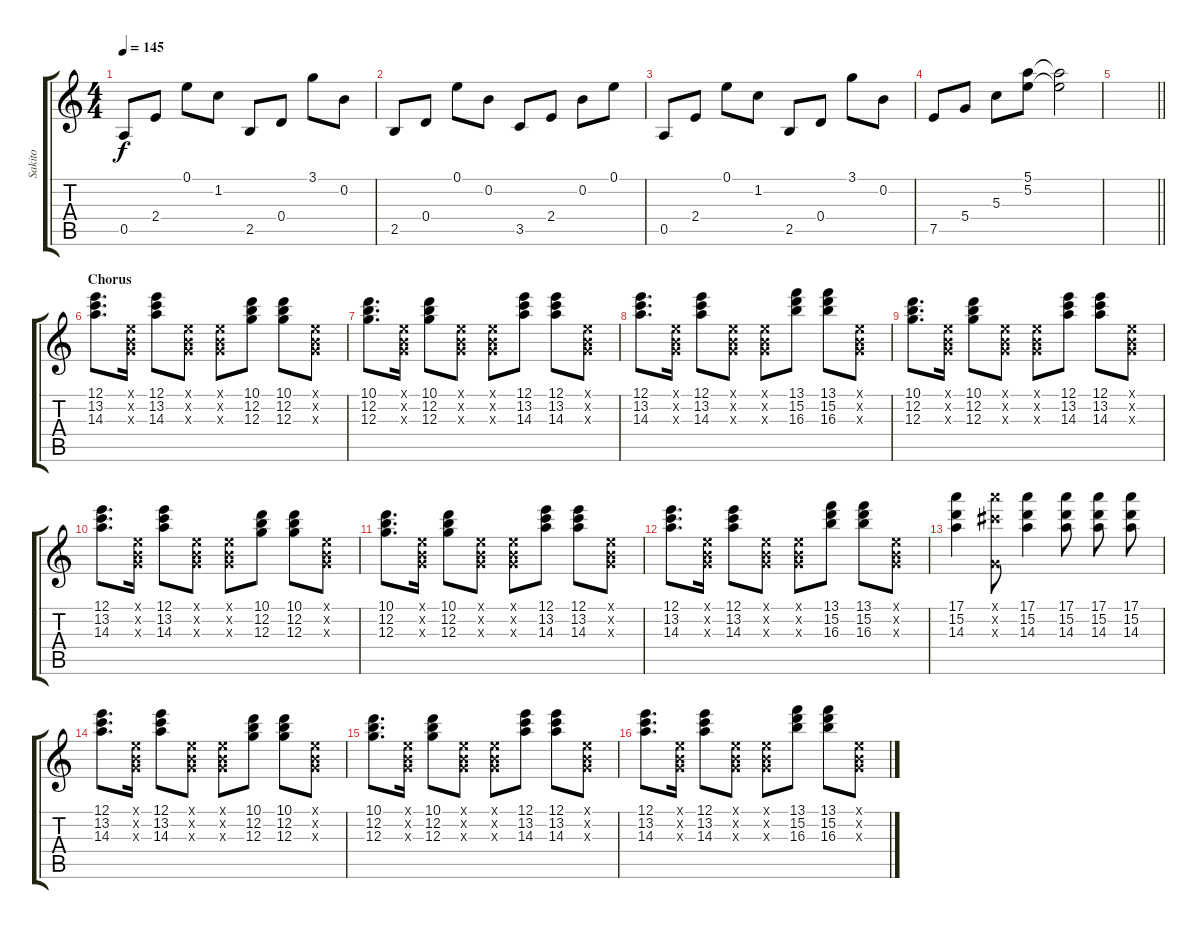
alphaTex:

\track ("Sakito" "Sakito") {instrument overdrivenguitar}
\staff {score tabs}
\tuning (E4 B3 G3 D3 A2 E2) {hide}
\ts (4 4)
\tempo 145
\clef g2
\ks c
0.5.8{dy f} 2.4.8 0.1.8 1.2.8 2.5.8 0.4.8 3.1.8 0.2.8 |
2.5.8 0.4.8 0.1.8 0.2.8 3.5.8 2.4.8 0.2.8 0.1.8 |
0.5.8 2.4.8 0.1.8 1.2.8 2.5.8 0.4.8 3.1.8 0.2.8 |
7.5.8 5.4.8 5.3.8 (5.1 5.2).8 (5.1{t} 5.2{t}).2 |
\barLineRight lightlight
|
\section ("" "Chorus")
(12.1 13.2 14.3).8{d instrument overdrivenguitar} (0.1{x} 0.2{x} 0.3{x}).16 (12.1 13.2 14.3).8 (0.1{x} 0.2{x} 0.3{x}).8 (0.1{x} 0.2{x} 0.3{x}).8 (10.1 12.2 12.3).8 (10.1 12.2 12.3).8 (0.1{x} 0.2{x} 0.3{x}).8 |
(10.1 12.2 12.3).8{d} (0.1{x} 0.2{x} 0.3{x}).16 (10.1 12.2 12.3).8 (0.1{x} 0.2{x} 0.3{x}).8 (0.1{x} 0.2{x} 0.3{x}).8 (12.1 13.2 14.3).8 (12.1 13.2 14.3).8 (0.1{x} 0.2{x} 0.3{x}).8 |
(12.1 13.2 14.3).8{d} (0.1{x} 0.2{x} 0.3{x}).16 (12.1 13.2 14.3).8 (0.1{x} 0.2{x} 0.3{x}).8 (0.1{x} 0.2{x} 0.3{x}).8 (13.1 15.2 16.3).8 (13.1 15.2 16.3).8 (0.1{x} 0.2{x} 0.3{x}).8 |
(10.1 12.2 12.3).8{d} (0.1{x} 0.2{x} 0.3{x}).16 (10.1 12.2 12.3).8 (0.1{x} 0.2{x} 0.3{x}).8 (0.1{x} 0.2{x} 0.3{x}).8 (12.1 13.2 14.3).8 (12.1 13.2 14.3).8 (0.1{x} 0.2{x} 0.3{x}).8 |
(12.1 13.2 14.3).8{d} (0.1{x} 0.2{x} 0.3{x}).16 (12.1 13.2 14.3).8 (0.1{x} 0.2{x} 0.3{x}).8 (0.1{x} 0.2{x} 0.3{x}).8 (10.1 12.2 12.3).8 (10.1 12.2 12.3).8 (0.1{x} 0.2{x} 0.3{x}).8 |
(10.1 12.2 12.3).8{d} (0.1{x} 0.2{x} 0.3{x}).16 (10.1 12.2 12.3).8 (0.1{x} 0.2{x} 0.3{x}).8 (0.1{x} 0.2{x} 0.3{x}).8 (12.1 13.2 14.3).8 (12.1 13.2 14.3).8 (0.1{x} 0.2{x} 0.3{x}).8 |
(12.1 13.2 14.3).8{d} (0.1{x} 0.2{x} 0.3{x}).16 (12.1 13.2 14.3).8 (0.1{x} 0.2{x} 0.3{x}).8 (0.1{x} 0.2{x} 0.3{x}).8 (13.1 15.2 16.3).8 (13.1 15.2 16.3).8 (0.1{x} 0.2{x} 0.3{x}).8 |
(17.1 15.2 14.3).4 (17.1{x} 14.2{x} 0.3{x}).8 (17.1 15.2 14.3).4{beam split} (17.1 15.2 14.3).8{beam split} (17.1 15.2 14.3).8{beam split} (17.1 15.2 14.3).8 |
(12.1 13.2 14.3).8{d} (0.1{x} 0.2{x} 0.3{x}).16 (12.1 13.2 14.3).8 (0.1{x} 0.2{x} 0.3{x}).8 (0.1{x} 0.2{x} 0.3{x}).8 (10.1 12.2 12.3).8 (10.1 12.2 12.3).8 (0.1{x} 0.2{x} 0.3{x}).8 |
(10.1 12.2 12.3).8{d} (0.1{x} 0.2{x} 0.3{x}).16 (10.1 12.2 12.3).8 (0.1{x} 0.2{x} 0.3{x}).8 (0.1{x} 0.2{x} 0.3{x}).8 (12.1 13.2 14.3).8 (12.1 13.2 14.3).8 (0.1{x} 0.2{x} 0.3{x}).8 |
(12.1 13.2 14.3).8{d} (0.1{x} 0.2{x} 0.3{x}).16 (12.1 13.2 14.3).8 (0.1{x} 0.2{x} 0.3{x}).8 (0.1{x} 0.2{x} 0.3{x}).8 (13.1 15.2 16.3).8 (13.1 15.2 16.3).8 (0.1{x} 0.2{x} 0.3{x}).8
